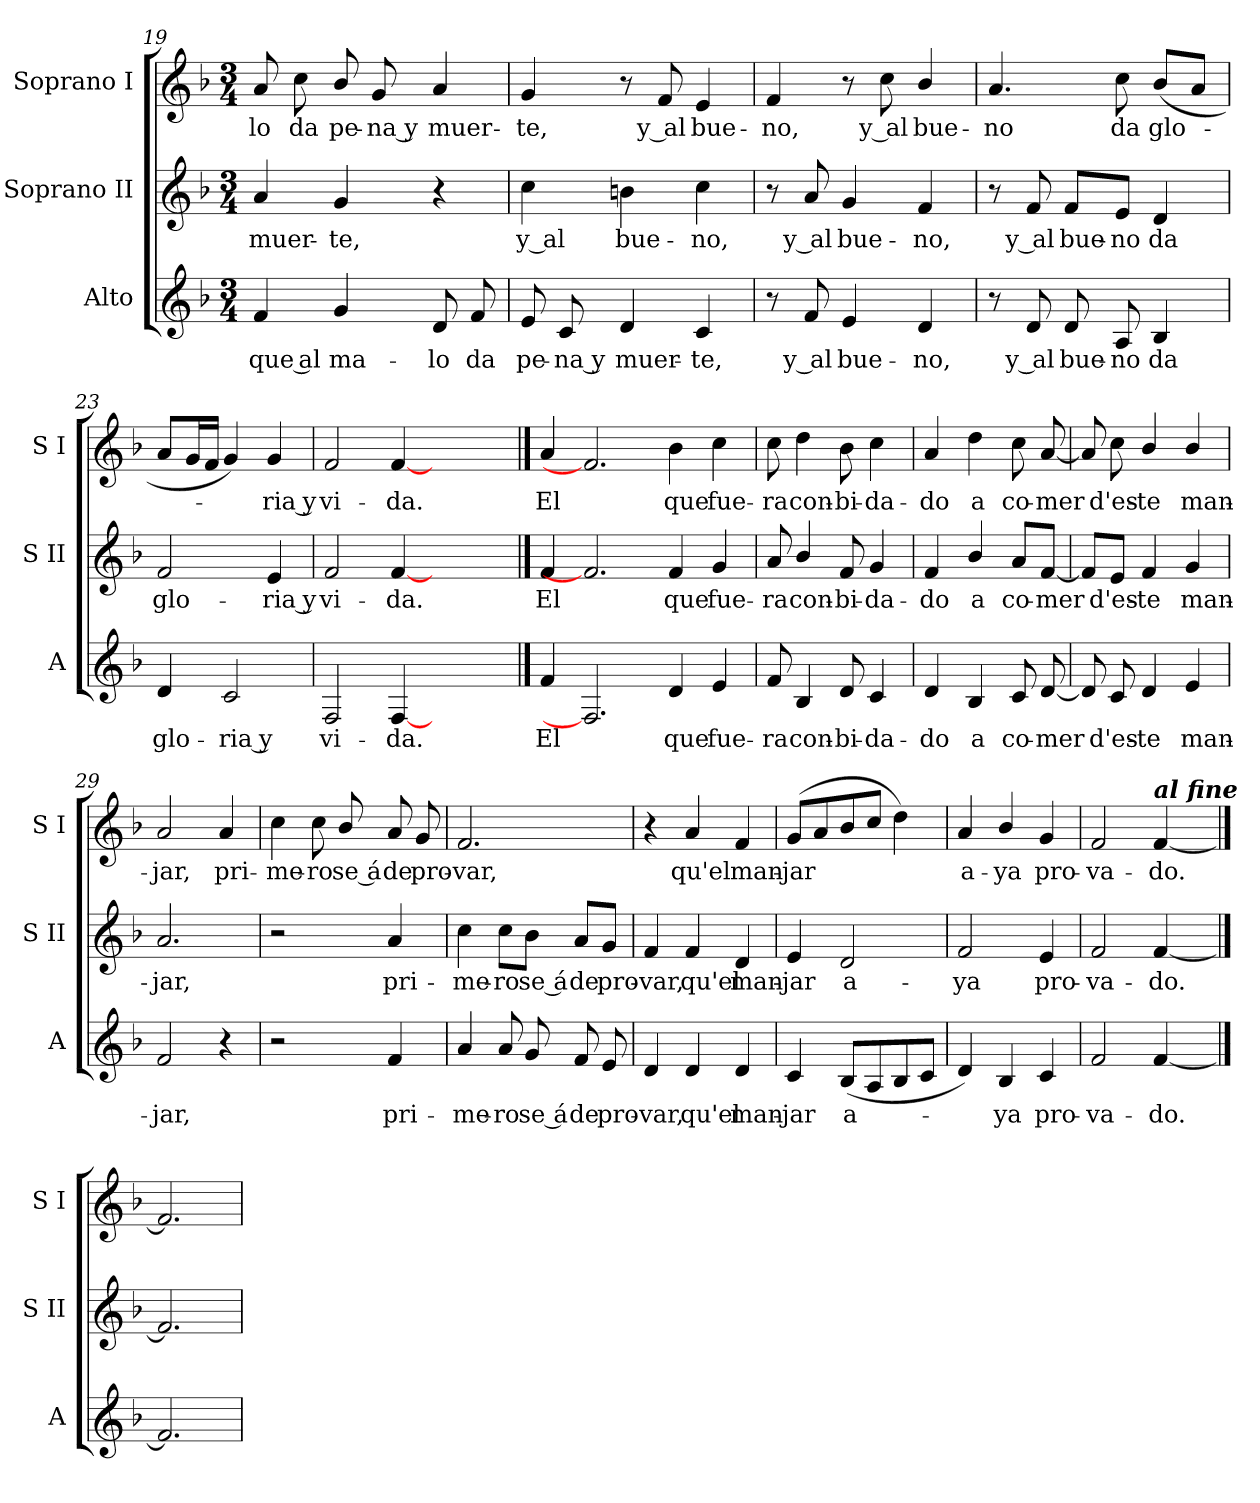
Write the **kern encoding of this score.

**kern	**text	**kern	**text	**kern	**text
*part3	*part3	*part2	*part2	*part1	*part1
*staff3	*staff3	*staff2	*staff2	*staff1	*staff1
*I"Alto	*	*I"Soprano II	*	*I"Soprano I	*
*I'A	*	*I'S II	*	*I'S I	*
!!LO:LB:g=z
*clefG2	*	*clefG2	*	*clefG2	*
*k[b-]	*	*k[b-]	*	*k[b-]	*
*F:	*	*F:	*	*F:	*
*M3/4	*	*M3/4	*	*M3/4	*
=19	=19	=19	=19	=19	=19
!	!LO:LY:b	!	!LO:LY:b	!	!LO:LY:b
4f	que al	4a	muer-	8a	-lo
!	!	!	!	!	!LO:LY:b
.	.	.	.	8cc	da
!	!LO:LY:b	!	!LO:LY:b	!	!LO:LY:b
4g	ma-	4g	-te,	8b-/	pe-
!	!	!	!	!	!LO:LY:b
.	.	.	.	8g	-na y
!	!LO:LY:b	!	!	!	!LO:LY:b
8d	-lo	4r	.	4a	muer-
!	!LO:LY:b	!	!	!	!
8f	da	.	.	.	.
=20	=20	=20	=20	=20	=20
!	!LO:LY:b	!	!LO:LY:b	!	!LO:LY:b
8e	pe-	4cc	y al	4g	-te,
!	!LO:LY:b	!	!	!	!
8c	-na y	.	.	.	.
!	!LO:LY:b	!	!LO:LY:b	!	!
4d	muer-	4bn	bue-	8r	.
!	!	!	!	!	!LO:LY:b
.	.	.	.	8f	y al
!	!LO:LY:b	!	!LO:LY:b	!	!LO:LY:b
4c	-te,	4cc	-no,	4e	bue-
=21	=21	=21	=21	=21	=21
!	!	!	!	!	!LO:LY:b
8r	.	8r	.	4f	-no,
!	!LO:LY:b	!	!LO:LY:b	!	!
8f	y al	8a	y al	.	.
!	!LO:LY:b	!	!LO:LY:b	!	!
4e	bue-	4g	bue-	8r	.
!	!	!	!	!	!LO:LY:b
.	.	.	.	8cc	y al
!	!LO:LY:b	!	!LO:LY:b	!	!LO:LY:b
4d	-no,	4f	-no,	4b-/	bue-
=22	=22	=22	=22	=22	=22
!	!	!	!	!	!LO:LY:b
8r	.	8r	.	4.a	-no
!	!LO:LY:b	!	!LO:LY:b	!	!
8d	y al	8f	y al	.	.
!	!LO:LY:b	!	!LO:LY:b	!	!
8d	bue-	8f/L	bue-	.	.
!	!LO:LY:b	!	!LO:LY:b	!	!LO:LY:b
8A	-no	8e/J	-no	8cc	da
!	!LO:LY:b	!	!LO:LY:b	!	!LO:LY:b
4B-	da	4d	da	(<8b-L	glo-
.	.	.	.	8aJ	.
!!LO:LB:g=z
=23	=23	=23	=23	=23	=23
!	!LO:LY:b	!	!LO:LY:b	!	!
4d	glo-	2f	glo-	8aL	.
.	.	.	.	16gL	.
.	.	.	.	16fJJ	.
!	!LO:LY:b	!	!	!	!
2c	-ria y	.	.	4g)	.
!	!	!	!LO:LY:b	!	!LO:LY:b
.	.	4e	-ria y	4g	ria y
=24	=24	=24	=24	=24	=24
!	!LO:LY:b	!	!LO:LY:b	!	!LO:LY:b
2F	vi-	2f	vi-	2f	vi-
!	!LO:LY:b	!	!LO:LY:b	!	!LO:LY:b
[4F	-da.	[4f	-da.	[4f	-da.
2.ryy	.	2.ryy	.	2.ryy	.
==25	==25	==25	==25	==25	==25
!	!LO:LY:b	!	!LO:LY:b	!	!LO:LY:b
4f	El	4f	El	4a	El
2.F]	.	2.f]	.	2.f]	.
!	!LO:LY:b	!	!LO:LY:b	!	!LO:LY:b
4d	que	4f	que	4b-	que
!	!LO:LY:b	!	!LO:LY:b	!	!LO:LY:b
4e	fue-	4g	fue-	4cc	fue-
=26	=26	=26	=26	=26	=26
!	!LO:LY:b	!	!LO:LY:b	!	!LO:LY:b
8f	-ra	8a	-ra	8cc	-ra
!	!LO:LY:b	!	!LO:LY:b	!	!LO:LY:b
4B-	con-	4b-/	con-	4dd	con-
!	!LO:LY:b	!	!LO:LY:b	!	!LO:LY:b
8d	-bi-	8f	-bi-	8b-	-bi-
!	!LO:LY:b	!	!LO:LY:b	!	!LO:LY:b
4c	-da-	4g	-da-	4cc	-da-
=27	=27	=27	=27	=27	=27
!	!LO:LY:b	!	!LO:LY:b	!	!LO:LY:b
4d	-do	4f	-do	4a	-do
!	!LO:LY:b	!	!LO:LY:b	!	!LO:LY:b
4B-	a	4b-/	a	4dd	a
!	!LO:LY:b	!	!LO:LY:b	!	!LO:LY:b
8c	co-	8a/L	co-	8cc	co-
!	!LO:LY:b	!	!LO:LY:b	!	!LO:LY:b
[8d	-mer	[8f/J	-mer	[8a	-mer
!!LO:LB:g=z
=28	=28	=28	=28	=28	=28
8d]	.	8f/L]	.	8a]	.
!	!LO:LY:b	!	!LO:LY:b	!	!LO:LY:b
8c	d'es-	8e/J	d'es-	8cc	d'es-
!	!LO:LY:b	!	!LO:LY:b	!	!LO:LY:b
4d	-te	4f	-te	4b-/	-te
!	!LO:LY:b	!	!LO:LY:b	!	!LO:LY:b
4e	man-	4g	man-	4b-/	man-
=29	=29	=29	=29	=29	=29
!	!LO:LY:b	!	!LO:LY:b	!	!LO:LY:b
2f	-jar,	2.a	-jar,	2a	-jar,
!	!	!	!	!	!LO:LY:b
4r	.	.	.	4a	pri-
=30	=30	=30	=30	=30	=30
!	!	!	!	!	!LO:LY:b
2r	.	2r	.	4cc	-me-
!	!	!	!	!	!LO:LY:b
.	.	.	.	8cc	-ro
!	!	!	!	!	!LO:LY:b
.	.	.	.	8b-/	se á
!	!LO:LY:b	!	!LO:LY:b	!	!LO:LY:b
4f	pri-	4a	pri-	8a	de
!	!	!	!	!	!LO:LY:b
.	.	.	.	8g	pro-
=31	=31	=31	=31	=31	=31
!	!LO:LY:b	!	!LO:LY:b	!	!LO:LY:b
4a	-me-	4cc	-me-	2.f	-var,
!	!LO:LY:b	!	!LO:LY:b	!	!
8a	-ro	8cc\L	-ro	.	.
!	!LO:LY:b	!	!LO:LY:b	!	!
8g	se á	8b-\J	se á	.	.
!	!LO:LY:b	!	!LO:LY:b	!	!
8f	de	8a/L	de	.	.
!	!LO:LY:b	!	!LO:LY:b	!	!
8e	pro-	8g/J	pro-	.	.
!!LO:LB:g=z
=32	=32	=32	=32	=32	=32
!	!LO:LY:b	!	!LO:LY:b	!	!
4d	-var,	4f	-var,	4r	.
!	!LO:LY:b	!	!LO:LY:b	!	!LO:LY:b
4d	qu'el	4f	qu'el	4a	qu'el
!	!LO:LY:b	!	!LO:LY:b	!	!LO:LY:b
4d	man-	4d	man-	4f	man-
=33	=33	=33	=33	=33	=33
!	!LO:LY:b	!	!LO:LY:b	!	!LO:LY:b
4c	-jar	4e	-jar	(<8gL	-jar
.	.	.	.	8a	.
!	!LO:LY:b	!	!LO:LY:b	!	!
(<8B-L	a-	2d	a-	8b-	.
8A	.	.	.	8ccJ	.
8B-	.	.	.	4dd)	.
8cJ	.	.	.	.	.
=34	=34	=34	=34	=34	=34
!	!	!	!LO:LY:b	!	!LO:LY:b
4d)	.	2f	-ya	4a	a-
!	!LO:LY:b	!	!	!	!LO:LY:b
4B-	ya	.	.	4b-/	-ya
!	!LO:LY:b	!	!LO:LY:b	!	!LO:LY:b
4c	pro-	4e	pro-	4g	pro-
=35	=35	=35	=35	=35	=35
!	!LO:LY:b	!	!LO:LY:b	!	!LO:LY:b
2f	-va-	2f	-va-	2f	-va-
!	!	!	!	!LO:TX:a:Bi:t=al fine	!
!	!LO:LY:b	!	!LO:LY:b	!	!LO:LY:b
[4f	-do.	[4f	-do.	[4f	-do.
==36	==36	==36	==36	==36	==36
2.f]	.	2.f]	.	2.f]	.
=	=	=	=	=	=
*-	*-	*-	*-	*-	*-
